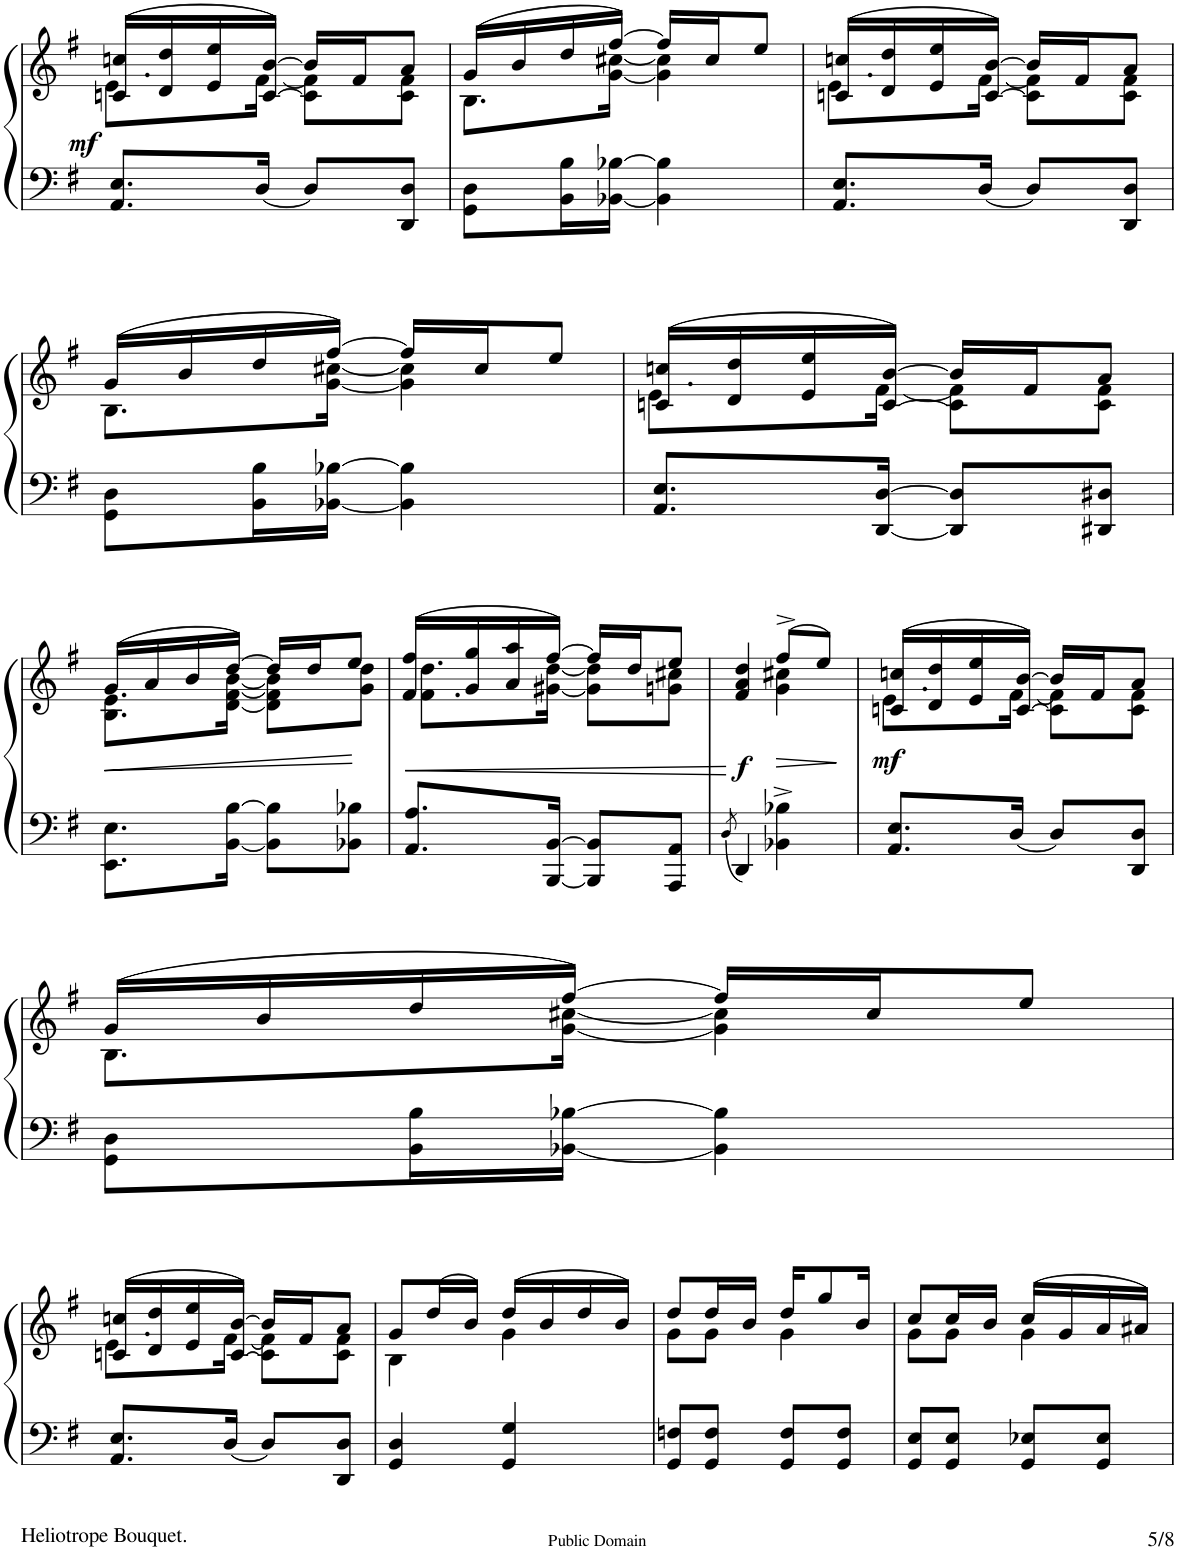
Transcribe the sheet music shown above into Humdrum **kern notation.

**kern	**kern	**dynam
*part1	*part1	*part1
*staff2	*staff1	*staff1/2
*I"Piano.	*	*
*I'Pno	*	*
!!LO:PB:g=z
*clefF4	*clefG2	*
*k[f#]	*k[f#]	*
*G:	*G:	*
*M2/4	*M2/4	*
=38	=38	=38
*	*^	*
!	!	!	!LO:DY:b
8.AA/ 8.E/L	(16cn/ 16ccn/LL	8.e\L	mf
.	16d/ 16dd/	.	.
.	16e/ 16ee/	.	.
[16D/Jk	[16c/ [16b/JJ)	[16f#\Jk	.
8D/L]	16b/LL]	8c\] 8f#\]L	.
.	16f#/J	.	.
8DD/ 8D/J	8a/J	8c\ 8f#\J	.
=39	=39	=39	=39
8GG\ 8D\L	(16g/LL	8.B\L	.
.	16b/	.	.
16BB\ 16B\L	16dd/	.	.
[16BB-X\ [16B-X\JJ	[16ff#/JJ)	[16g\ [16cc#X\Jk	.
4BB-\] 4B-\]	16ff#/LL]	4g\] 4cc#\]	.
.	16cc#/J	.	.
.	8ee/J	.	.
=40	=40	=40	=40
8.AA/ 8.E/L	(16cn/ 16ccn/LL	8.e\L	.
.	16d/ 16dd/	.	.
.	16e/ 16ee/	.	.
[16D/Jk	[16c/ [16b/JJ)	[16f#\Jk	.
8D/L]	16b/LL]	8c\] 8f#\]L	.
.	16f#/J	.	.
8DD/ 8D/J	8a/J	8c\ 8f#\J	.
!!LO:LB:g=z	!!
=41	=41	=41	=41
8GG\ 8D\L	(16g/LL	8.B\L	.
.	16b/	.	.
16BB\ 16B\L	16dd/	.	.
[16BB-X\ [16B-X\JJ	[16ff#/JJ)	[16g\ [16cc#X\Jk	.
4BB-\] 4B-\]	16ff#/LL]	4g\] 4cc#\]	.
.	16cc#/J	.	.
.	8ee/J	.	.
=42	=42	=42	=42
8.AA/ 8.E/L	(16cn/ 16ccn/LL	8.e\L	.
.	16d/ 16dd/	.	.
.	16e/ 16ee/	.	.
[16DD/ [16D/Jk	[16c/ [16b/JJ)	[16f#\Jk	.
8DD/] 8D/]L	16b/LL]	8c\] 8f#\]L	.
.	16f#/J	.	.
8DD#X/ 8D#X/J	8a/J	8c\ 8f#\J	.
!!LO:LB:g=z	!!
=43	=43	=43	=43
!	!	!	!LO:HP:b
8.EE\ 8.E\L	(16g/LL	8.B\ 8.e\L	<
.	16a/	.	.
.	16b/	.	.
[16BB\ [16B\Jk	[16dd/JJ)	[16d\ [16f#\ [16b\Jk	.
8BB\] 8B\]L	16dd/LL]	8d\] 8f#\] 8b\]L	.
.	16dd/J	.	.
8BB-X\ 8B-X\J	8ee/J	8g\ 8dd\J	.
*	*v	*v	*
.	.	[
=44	=44	=44
!	!	!LO:HP:b
*	*^	*
8.AA/ 8.A/L	(16f#/ 16ff#/LL	8.f#\ 8.dd\L	<
.	16g/ 16gg/	.	.
.	16a/ 16aa/	.	.
[16BBB/ [16BB/Jk	[16ff#/JJ)	[16g#X\ [16dd\Jk	.
8BBB/] 8BB/]L	16ff#/LL]	8g#\] 8dd\]L	.
.	16dd/J	.	.
8AAA/ 8AA/J	8ee/J	8gn\ 8cc#X\J	.
*	*v	*v	*
.	.	[
=45	=45	=45
8qD/	.	.
*	*^	*
!	!	!	!LO:DY:b
4DD/	4f#/ 4a/ 4dd/	4ryy	f
!	!	!	!LO:HP:b
4BB-X\^> 4B-X\^>	(8ff#^>/L	4g\ 4cc#X\	>
.	8ee/J)	.	.
*	*v	*v	*
.	.	]
=46	=46	=46
*	*^	*
!	!	!	!LO:DY:b
8.AA/ 8.E/L	(16cn/ 16ccn/LL	8.e\L	mf
.	16d/ 16dd/	.	.
.	16e/ 16ee/	.	.
[16D/Jk	[16c/ [16b/JJ)	[16f#\Jk	.
8D/L]	16b/LL]	8c\] 8f#\]L	.
.	16f#/J	.	.
8DD/ 8D/J	8a/J	8c\ 8f#\J	.
!!LO:LB:g=z	!!
=47	=47	=47	=47
8GG\ 8D\L	(16g/LL	8.B\L	.
.	16b/	.	.
16BB\ 16B\L	16dd/	.	.
[16BB-X\ [16B-X\JJ	[16ff#/JJ)	[16g\ [16cc#X\Jk	.
4BB-\] 4B-\]	16ff#/LL]	4g\] 4cc#\]	.
.	16cc#/J	.	.
.	8ee/J	.	.
!!LO:LB:g=z	!!
=48	=48	=48	=48
8.AA/ 8.E/L	(16cn/ 16ccn/LL	8.e\L	.
.	16d/ 16dd/	.	.
.	16e/ 16ee/	.	.
[16D/Jk	[16c/ [16b/JJ)	[16f#\Jk	.
8D/L]	16b/LL]	8c\] 8f#\]L	.
.	16f#/J	.	.
8DD/ 8D/J	8a/J	8c\ 8f#\J	.
=49	=49	=49	=49
4GG/ 4D/	8g/L	4B\	.
.	(16dd/L	.	.
.	16b/JJ)	.	.
4GG/ 4G/	(16dd/LL	4g\	.
.	16b/	.	.
.	16dd/	.	.
.	16b/JJ)	.	.
=50	=50	=50	=50
8GG/ 8Fn/L	8dd/L	8g\L	.
8GG/ 8F/J	16dd/L	8g\J	.
.	16b/JJ	.	.
8GG/ 8F/L	16dd/KL	4g\	.
.	8gg/	.	.
8GG/ 8F/J	.	.	.
.	16b/Jk	.	.
=51	=51	=51	=51
8GG/ 8E/L	8cc/L	8g\L	.
8GG/ 8E/J	16cc/L	8g\J	.
.	16b/JJ	.	.
8GG/ 8E-X/L	(16cc/LL	4g\	.
.	16g/	.	.
8GG/ 8E-/J	16a/	.	.
.	16a#X/JJ)	.	.
*	*v	*v	*
=	=	=
*-	*-	*-
